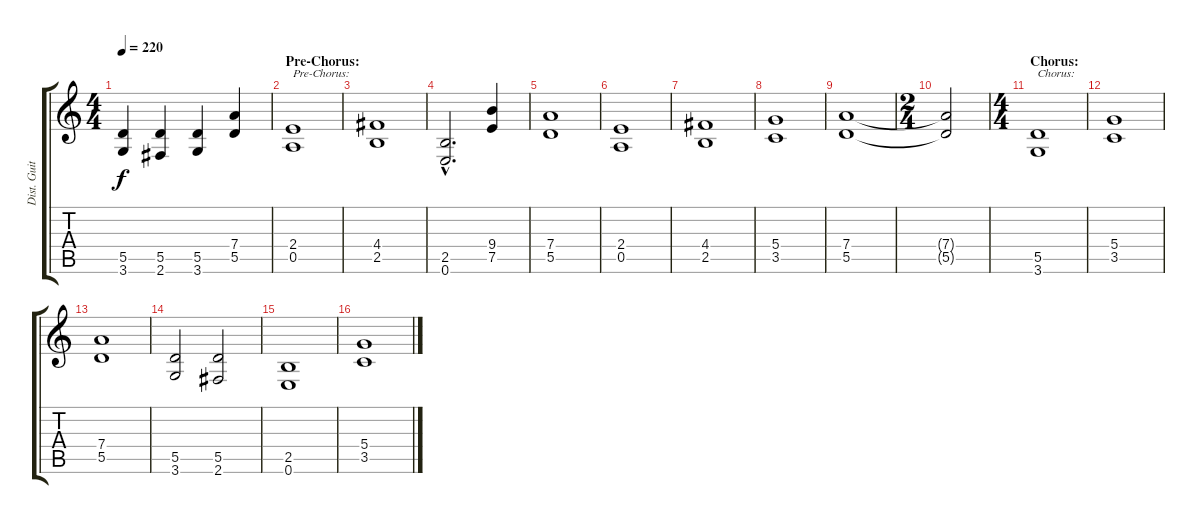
\track ("Dist. Guitarzz 1" "Dist. Guit") {instrument distortionguitar}
\staff {score tabs}
\tuning (E4 B3 G3 D3 A2 E2) {hide}
\ts (4 4)
\tempo 220
\clef g2
\ks c
(5.5{t} 3.6{t}).4{dy f} (5.5 2.6).4 (5.5 3.6).4 (7.4 5.5).4 |
\section ("" "Pre-Chorus:")
(2.4 0.5).1{txt "Pre-Chorus:"} |
(4.4 2.5).1 |
(2.5{hac} 0.6{hac}).2{d} (9.4 7.5).4 |
(7.4 5.5).1 |
(2.4 0.5).1 |
(4.4 2.5).1 |
(5.4 3.5).1 |
(7.4 5.5).1 |
\ts (2 4)
(7.4{t} 5.5{t}).2 |
\ts (4 4)
\section ("" "Chorus:")
(5.5 3.6).1{txt "Chorus:"} |
(5.4 3.5).1 |
(7.4 5.5).1 |
(5.5 3.6).2 (5.5 2.6).2 |
(2.5 0.6).1 |
(5.4 3.5).1
